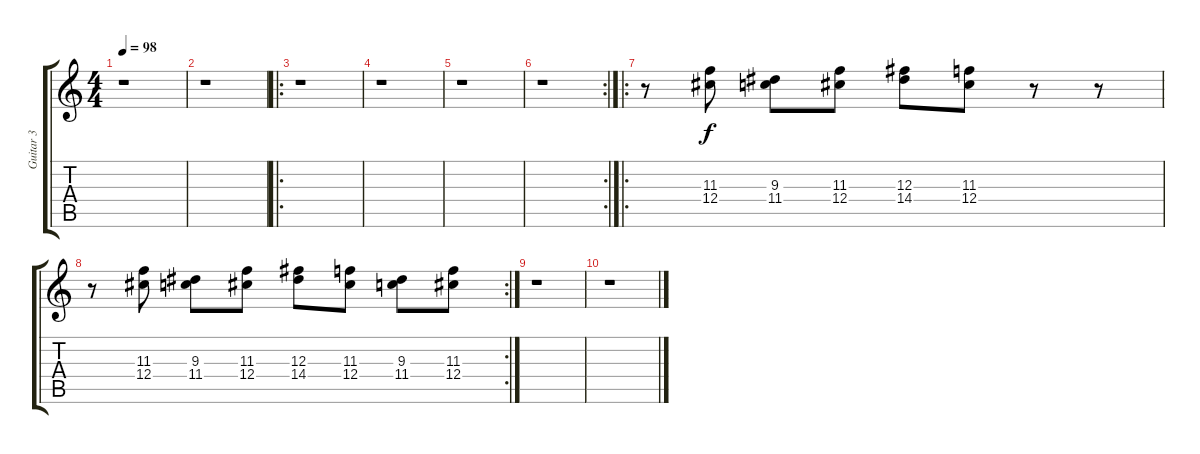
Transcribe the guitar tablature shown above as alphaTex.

\track ("Guitar 3" "Guitar 3") {instrument overdrivenguitar}
\staff {score tabs}
\tuning (Eb4 Bb3 Gb3 Db3 Ab2 Db2) {hide}
\ts (4 4)
\tempo 98
\clef g2
\ks c
r.1{dy f} |
r.1 |
\ro
r.1 |
r.1 |
r.1 |
\rc 2
r.1 |
\ro
r.8 (11.3 12.4).8 (9.3 11.4).8 (11.3 12.4).8 (12.3 14.4).8 (11.3 12.4).8 r.8 r.8 |
\rc 2
r.8 (11.3 12.4).8 (9.3 11.4).8 (11.3 12.4).8 (12.3 14.4).8 (11.3 12.4).8 (9.3 11.4).8 (11.3 12.4).8 |
r.1 |
r.1
